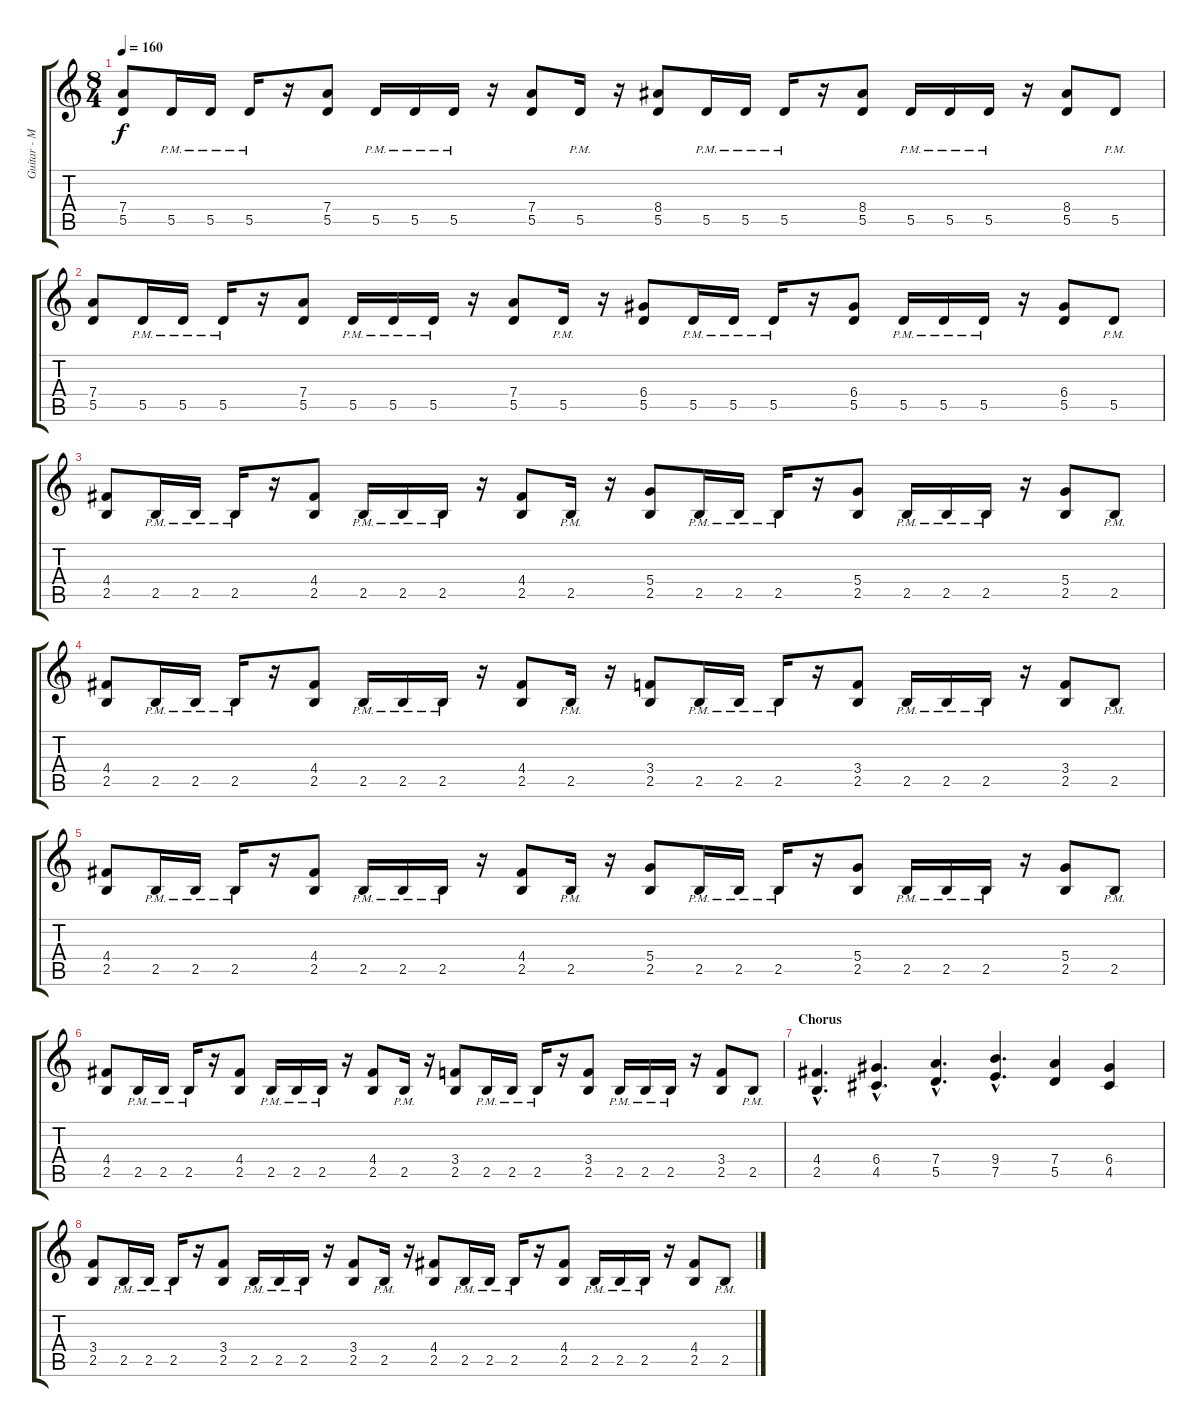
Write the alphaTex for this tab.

\track ("Guitar - Michael Denner" "Guitar - M") {instrument distortionguitar}
\staff {score tabs}
\tuning (E4 B3 G3 D3 A2 E2) {hide}
\ts (8 4)
\tempo 160
\clef g2
\ks c
(7.4 5.5).8{dy f} 5.5{pm}.16 5.5{pm}.16 5.5{pm}.16 r.16 (7.4 5.5).8 5.5{pm}.16 5.5{pm}.16 5.5{pm}.16 r.16 (7.4 5.5).8 5.5{pm}.16 r.16 (8.4 5.5).8 5.5{pm}.16 5.5{pm}.16 5.5{pm}.16 r.16 (8.4 5.5).8 5.5{pm}.16 5.5{pm}.16 5.5{pm}.16 r.16 (8.4 5.5).8 5.5{pm}.8 |
(7.4 5.5).8 5.5{pm}.16 5.5{pm}.16 5.5{pm}.16 r.16 (7.4 5.5).8 5.5{pm}.16 5.5{pm}.16 5.5{pm}.16 r.16 (7.4 5.5).8 5.5{pm}.16 r.16 (6.4 5.5).8 5.5{pm}.16 5.5{pm}.16 5.5{pm}.16 r.16 (6.4 5.5).8 5.5{pm}.16 5.5{pm}.16 5.5{pm}.16 r.16 (6.4 5.5).8 5.5{pm}.8 |
(4.4 2.5).8 2.5{pm}.16 2.5{pm}.16 2.5{pm}.16 r.16 (4.4 2.5).8 2.5{pm}.16 2.5{pm}.16 2.5{pm}.16 r.16 (4.4 2.5).8 2.5{pm}.16 r.16 (5.4 2.5).8 2.5{pm}.16 2.5{pm}.16 2.5{pm}.16 r.16 (5.4 2.5).8 2.5{pm}.16 2.5{pm}.16 2.5{pm}.16 r.16 (5.4 2.5).8 2.5{pm}.8 |
(4.4 2.5).8 2.5{pm}.16 2.5{pm}.16 2.5{pm}.16 r.16 (4.4 2.5).8 2.5{pm}.16 2.5{pm}.16 2.5{pm}.16 r.16 (4.4 2.5).8 2.5{pm}.16 r.16 (3.4 2.5).8 2.5{pm}.16 2.5{pm}.16 2.5{pm}.16 r.16 (3.4 2.5).8 2.5{pm}.16 2.5{pm}.16 2.5{pm}.16 r.16 (3.4 2.5).8 2.5{pm}.8 |
(4.4 2.5).8 2.5{pm}.16 2.5{pm}.16 2.5{pm}.16 r.16 (4.4 2.5).8 2.5{pm}.16 2.5{pm}.16 2.5{pm}.16 r.16 (4.4 2.5).8 2.5{pm}.16 r.16 (5.4 2.5).8 2.5{pm}.16 2.5{pm}.16 2.5{pm}.16 r.16 (5.4 2.5).8 2.5{pm}.16 2.5{pm}.16 2.5{pm}.16 r.16 (5.4 2.5).8 2.5{pm}.8 |
(4.4 2.5).8 2.5{pm}.16 2.5{pm}.16 2.5{pm}.16 r.16 (4.4 2.5).8 2.5{pm}.16 2.5{pm}.16 2.5{pm}.16 r.16 (4.4 2.5).8 2.5{pm}.16 r.16 (3.4 2.5).8 2.5{pm}.16 2.5{pm}.16 2.5{pm}.16 r.16 (3.4 2.5).8 2.5{pm}.16 2.5{pm}.16 2.5{pm}.16 r.16 (3.4 2.5).8 2.5{pm}.8 |
\section ("" "Chorus")
(4.4{hac} 2.5{hac}).4{d} (6.4{hac} 4.5{hac}).4{d} (7.4{hac} 5.5{hac}).4{d} (9.4{hac} 7.5{hac}).4{d} (7.4 5.5).4 (6.4 4.5).4 |
(3.4 2.5).8 2.5{pm}.16 2.5{pm}.16 2.5{pm}.16 r.16 (3.4 2.5).8 2.5{pm}.16 2.5{pm}.16 2.5{pm}.16 r.16 (3.4 2.5).8 2.5{pm}.16 r.16 (4.4 2.5).8 2.5{pm}.16 2.5{pm}.16 2.5{pm}.16 r.16 (4.4 2.5).8 2.5{pm}.16 2.5{pm}.16 2.5{pm}.16 r.16 (4.4 2.5).8 2.5{pm}.8
